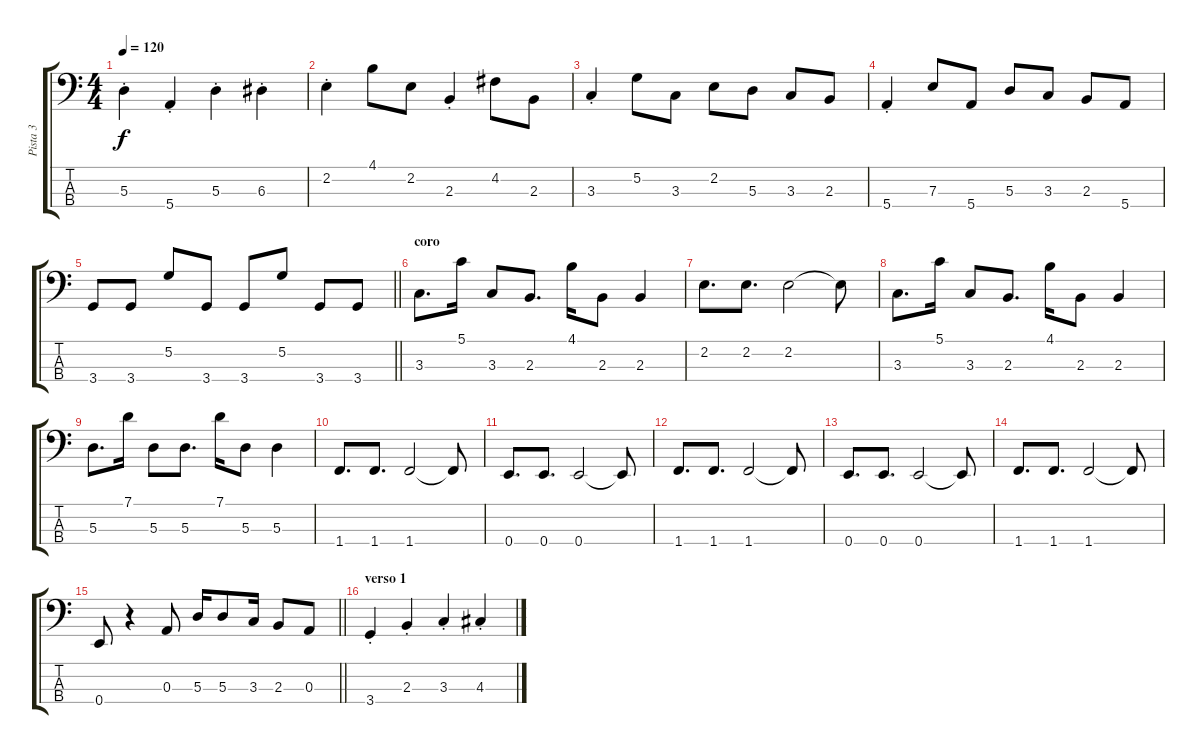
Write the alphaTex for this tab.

\track ("Pista 3" "Pista 3") {instrument contrabass}
\staff {score tabs}
\tuning (G2 D2 A1 E1) {hide}
\ts (4 4)
\tempo 120
\clef f4
\ks c
5.3{st}.4{dy f} 5.4{st}.4 5.3{st}.4 6.3{st}.4 |
2.2{st}.4 4.1.8 2.2.8 2.3{st}.4 4.2.8 2.3.8 |
3.3{st}.4 5.2.8 3.3.8 2.2.8 5.3.8 3.3.8 2.3.8 |
5.4{st}.4 7.3.8 5.4.8 5.3.8 3.3.8 2.3.8 5.4.8 |
\barLineRight lightlight
3.4.8 3.4.8 5.2.8 3.4.8 3.4.8 5.2.8 3.4.8 3.4.8 |
\section ("" "coro")
3.3.8{d} 5.1.16 3.3.8 2.3.8{d} 4.1.16 2.3.8 2.3.4 |
2.2.8{d} 2.2.8{d} 2.2.2 2.2{t}.8 |
3.3.8{d} 5.1.16 3.3.8 2.3.8{d} 4.1.16 2.3.8 2.3.4 |
5.3.8{d} 7.1.16 5.3.8 5.3.8{d} 7.1.16 5.3.8 5.3.4 |
1.4.8{d} 1.4.8{d} 1.4.2 1.4{t}.8 |
0.4.8{d} 0.4.8{d} 0.4.2 0.4{t}.8 |
1.4.8{d} 1.4.8{d} 1.4.2 1.4{t}.8 |
0.4.8{d} 0.4.8{d} 0.4.2 0.4{t}.8 |
1.4.8{d} 1.4.8{d} 1.4.2 1.4{t}.8 |
\barLineRight lightlight
0.4.8 r.4 0.3.8 5.3.16 5.3.8 3.3.16 2.3.8 0.3.8 |
\section ("" "verso 1")
3.4{st}.4 2.3{st}.4 3.3{st}.4 4.3{st}.4
